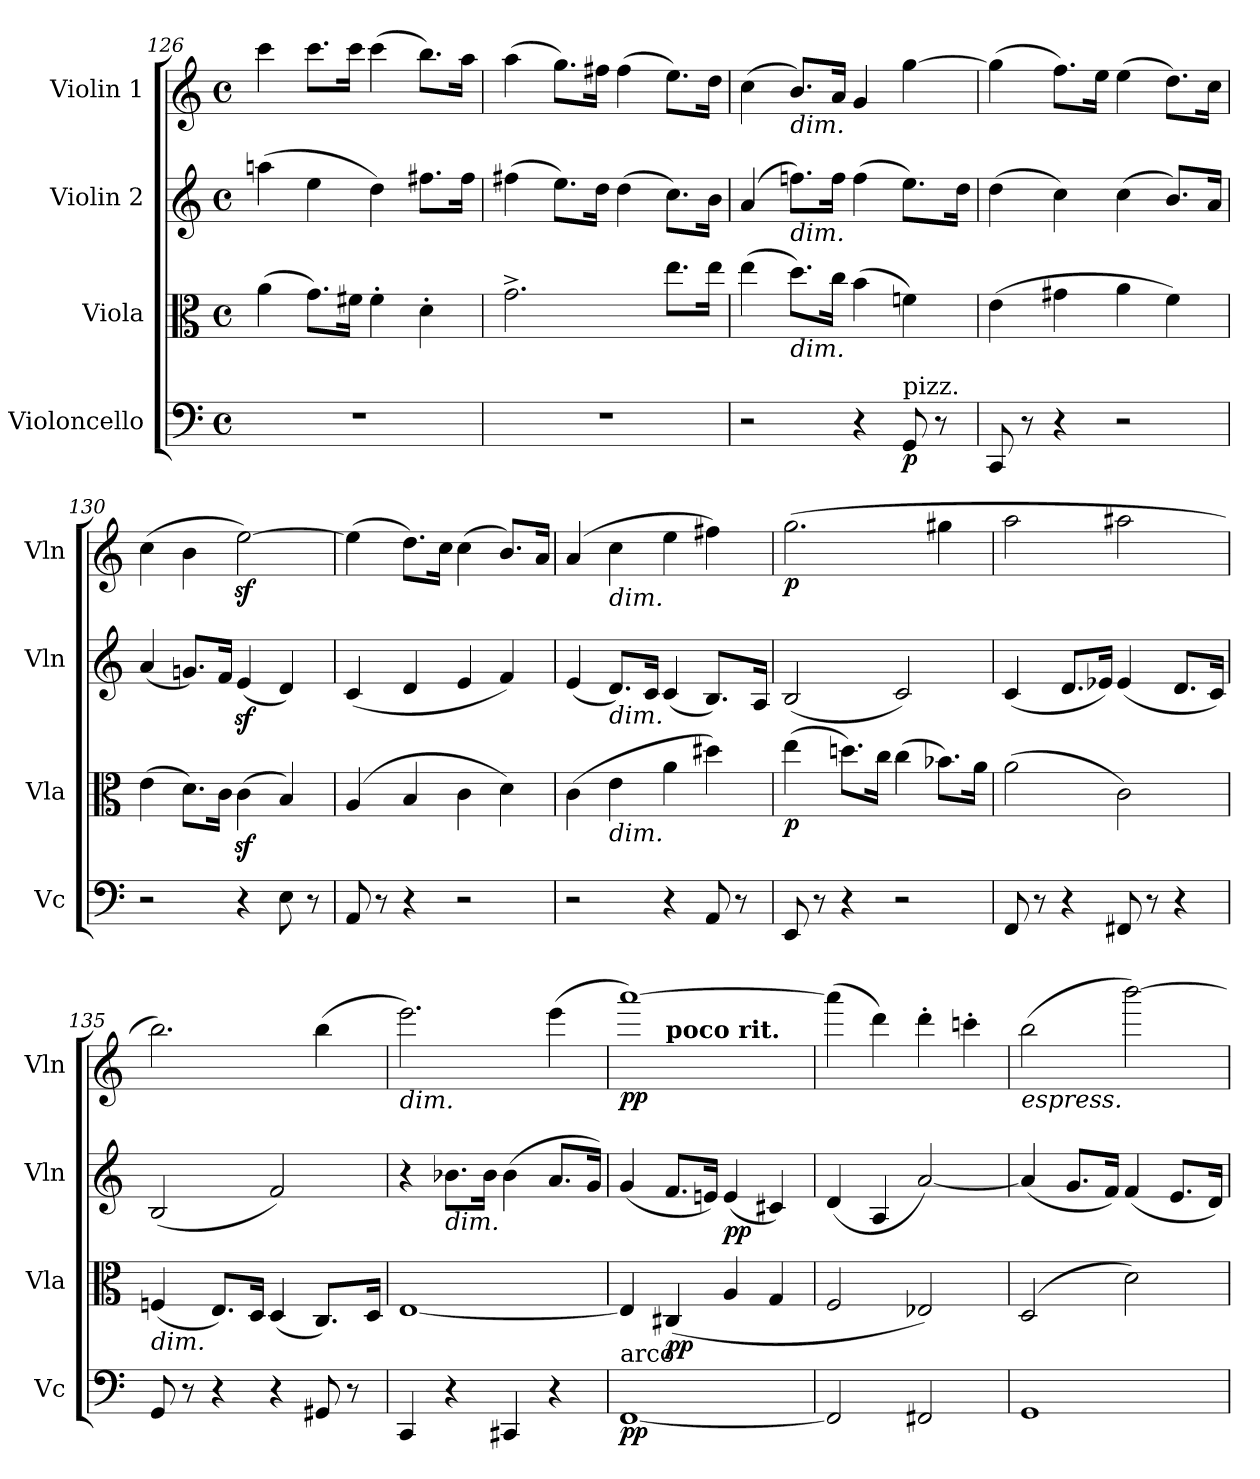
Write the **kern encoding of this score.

**kern	**dynam	**kern	**dynam	**kern	**dynam	**kern	**dynam
*part4	*part4	*part3	*part3	*part2	*part2	*part1	*part1
*staff4	*staff4	*staff3	*staff3	*staff2	*staff2	*staff1	*staff1
*I"Violoncello	*	*I"Viola	*	*I"Violin 2	*	*I"Violin 1	*
*I'Vc	*	*I'Vla	*	*I'Vln	*	*I'Vln	*
!!LO:LB:g=z
*clefF4	*	*clefC3	*	*clefG2	*	*clefG2	*
*k[]	*	*k[]	*	*k[]	*	*k[]	*
*M4/4	*	*M4/4	*	*M4/4	*	*M4/4	*
*met(c)	*	*met(c)	*	*met(c)	*	*met(c)	*
=126	=126	=126	=126	=126	=126	=126	=126
1r	.	(4a\	.	(4aan\	.	4ccc\	.
.	.	8.g\L)	.	4ee\	.	8.ccc\L	.
.	.	16f#X\Jk	.	.	.	16ccc\Jk	.
.	.	4f#'\	.	4dd\)	.	(4ccc\	.
.	.	4d'\	.	8.ff#X\L	.	8.bb\L)	.
.	.	.	.	16ff#\Jk	.	16aa\Jk	.
=127	=127	=127	=127	=127	=127	=127	=127
1r	.	2.g^\	.	(4ff#X\	.	(4aa\	.
.	.	.	.	8.ee\L)	.	8.gg\L)	.
.	.	.	.	16dd\Jk	.	16ff#X\Jk	.
.	.	.	.	(4dd\	.	(4ff#\	.
.	.	8.ee\L	.	8.cc\L)	.	8.ee\L)	.
.	.	16ee\Jk	.	16b\Jk	.	16dd\Jk	.
=128	=128	=128	=128	=128	=128	=128	=128
2r	.	(4ee\	.	(4a/	.	(4cc\	.
!	!	!	!	!	!	!LO:TX:b:i:t=dim.	!
!	!	!	!	!LO:TX:b:i:t=dim.	!	!	!
!	!	!LO:TX:b:i:t=dim.	!	!	!	!	!
.	.	8.dd\L)	.	8.ffn\L)	.	8.b/L)	.
.	.	16cc\Jk	.	16ff\Jk	.	16a/Jk	.
4r	.	(4b\	.	(4ff\	.	4g/	.
!LO:TX:a:t=pizz.	!	!	!	!	!	!	!
!	!LO:DY:b	!	!	!	!	!	!
8GG/	p	4fn\)	.	8.ee\L)	.	[4gg\	.
8r	.	.	.	.	.	.	.
.	.	.	.	16dd\Jk	.	.	.
=129	=129	=129	=129	=129	=129	=129	=129
8CC/	.	(4e\	.	(4dd\	.	(4gg\]	.
8r	.	.	.	.	.	.	.
4r	.	4g#X\	.	4cc\)	.	8.ff\L)	.
.	.	.	.	.	.	16ee\Jk	.
2r	.	4a\	.	(4cc\	.	(4ee\	.
.	.	4f\)	.	8.b/L)	.	8.dd\L)	.
.	.	.	.	16a/Jk	.	16cc\Jk	.
=130	=130	=130	=130	=130	=130	=130	=130
2r	.	(4e\	.	(4a/	.	(4cc\	.
.	.	8.d\L)	.	8.gn/L)	.	4b\	.
.	.	16c\Jk	.	16f/Jk	.	.	.
4r	.	(4cz<\	.	(4ez</	.	[2eez<\)	.
8E\	.	4B/)	.	4d/)	.	.	.
8r	.	.	.	.	.	.	.
=131	=131	=131	=131	=131	=131	=131	=131
8AA/	.	(4A/	.	(4c/	.	(4ee\]	.
8r	.	.	.	.	.	.	.
4r	.	4B/	.	4d/	.	8.dd\L)	.
.	.	.	.	.	.	16cc\Jk	.
2r	.	4c\	.	4e/	.	(4cc\	.
.	.	4d\)	.	4f/)	.	8.b/L)	.
.	.	.	.	.	.	16a/Jk	.
=132	=132	=132	=132	=132	=132	=132	=132
2r	.	(4c\	.	(4e/	.	(4a/	.
!	!	!	!	!	!	!LO:TX:b:i:t=dim.	!
!	!	!	!	!LO:TX:b:i:t=dim.	!	!	!
!	!	!LO:TX:b:i:t=dim.	!	!	!	!	!
.	.	4e\	.	8.d/L)	.	4cc\	.
.	.	.	.	16c/Jk	.	.	.
4r	.	4a\	.	(4c/	.	4ee\	.
8AA/	.	4dd#X\)	.	8.B/L)	.	4ff#X\)	.
8r	.	.	.	.	.	.	.
.	.	.	.	16A/Jk	.	.	.
!!LO:LB:g=z
=133	=133	=133	=133	=133	=133	=133	=133
!	!	!	!LO:DY:b	!	!	!	!LO:DY:b
8EE/	.	(4ee\	p	(2B/	.	(2.gg\	p
8r	.	.	.	.	.	.	.
4r	.	8.ddn\L)	.	.	.	.	.
.	.	16cc\Jk	.	.	.	.	.
2r	.	(4cc\	.	2c/)	.	.	.
.	.	8.b-X\L)	.	.	.	4gg#X\	.
.	.	16a\Jk	.	.	.	.	.
=134	=134	=134	=134	=134	=134	=134	=134
8FF/	.	(2a\	.	(4c/	.	2aa\	.
8r	.	.	.	.	.	.	.
4r	.	.	.	8.d/L	.	.	.
.	.	.	.	16e-X/Jk)	.	.	.
8FF#X/	.	2c\)	.	(4e-/	.	2aa#X\	.
8r	.	.	.	.	.	.	.
4r	.	.	.	8.d/L	.	.	.
.	.	.	.	16c/Jk)	.	.	.
!!LO:PB:g=z
=135	=135	=135	=135	=135	=135	=135	=135
!	!	!LO:TX:b:i:t=dim.	!	!	!	!	!
8GG/	.	(4Fn/	.	(2B/	.	2.bb\)	.
8r	.	.	.	.	.	.	.
4r	.	8.E/L)	.	.	.	.	.
.	.	16D/Jk	.	.	.	.	.
4r	.	(4D/	.	2f/)	.	.	.
8GG#X/	.	8.C/L)	.	.	.	(4bb\	.
8r	.	.	.	.	.	.	.
.	.	16D/Jk	.	.	.	.	.
=136	=136	=136	=136	=136	=136	=136	=136
!	!	!	!	!	!	!LO:TX:b:i:t=dim.	!
4CC/	.	[1E	.	4r	.	2.eee\)	.
!	!	!	!	!LO:TX:b:i:t=dim.	!	!	!
4r	.	.	.	8.b-X\L	.	.	.
.	.	.	.	16b-\Jk	.	.	.
4CC#X/	.	.	.	(4b-\	.	.	.
4r	.	.	.	8.a/L	.	(4eee\	.
.	.	.	.	16g/Jk)	.	.	.
=137	=137	=137	=137	=137	=137	=137	=137
!LO:TX:a:t=arco	!	!	!	!	!	!	!
!	!LO:DY:b	!	!	!	!	!	!LO:DY:b
*	*	*	*	*	*	*^	*
[1FF	pp	4E/]	.	(4g/	.	[1aaa)	4ryy	pp
!	!	!	!	!	!	!	!LO:TX:a:B:t=poco rit.	!
!	!	!	!LO:DY:b	!	!	!	!	!
.	.	(<4C#X/	pp	8.f/L	.	.	2.ryy	.
.	.	.	.	16en/Jk)	.	.	.	.
!	!	!	!	!	!LO:DY:b	!	!	!
.	.	4A/	.	(4e/	pp	.	.	.
.	.	4G/	.	4c#X/)	.	.	.	.
*	*	*	*	*	*	*v	*v	*
=138	=138	=138	=138	=138	=138	=138	=138
2FF/]	.	2F/	.	(4d/	.	(4aaa\]	.
.	.	.	.	4A/	.	4ddd\)	.
2FF#X/	.	2E-X/)	.	[2a/)	.	4ddd'\	.
.	.	.	.	.	.	4cccn'\	.
=139	=139	=139	=139	=139	=139	=139	=139
!	!	!	!	!	!	!LO:TX:b:i:t=espress.	!
1GG	.	(2D/	.	(4a/]	.	(2bb\	.
.	.	.	.	8.g/L	.	.	.
.	.	.	.	16f/Jk)	.	.	.
.	.	2d\)	.	(4f/	.	[2bbb\)	.
.	.	.	.	8.e/L	.	.	.
.	.	.	.	16d/Jk)	.	.	.
=	=	=	=	=	=	=	=
*-	*-	*-	*-	*-	*-	*-	*-
